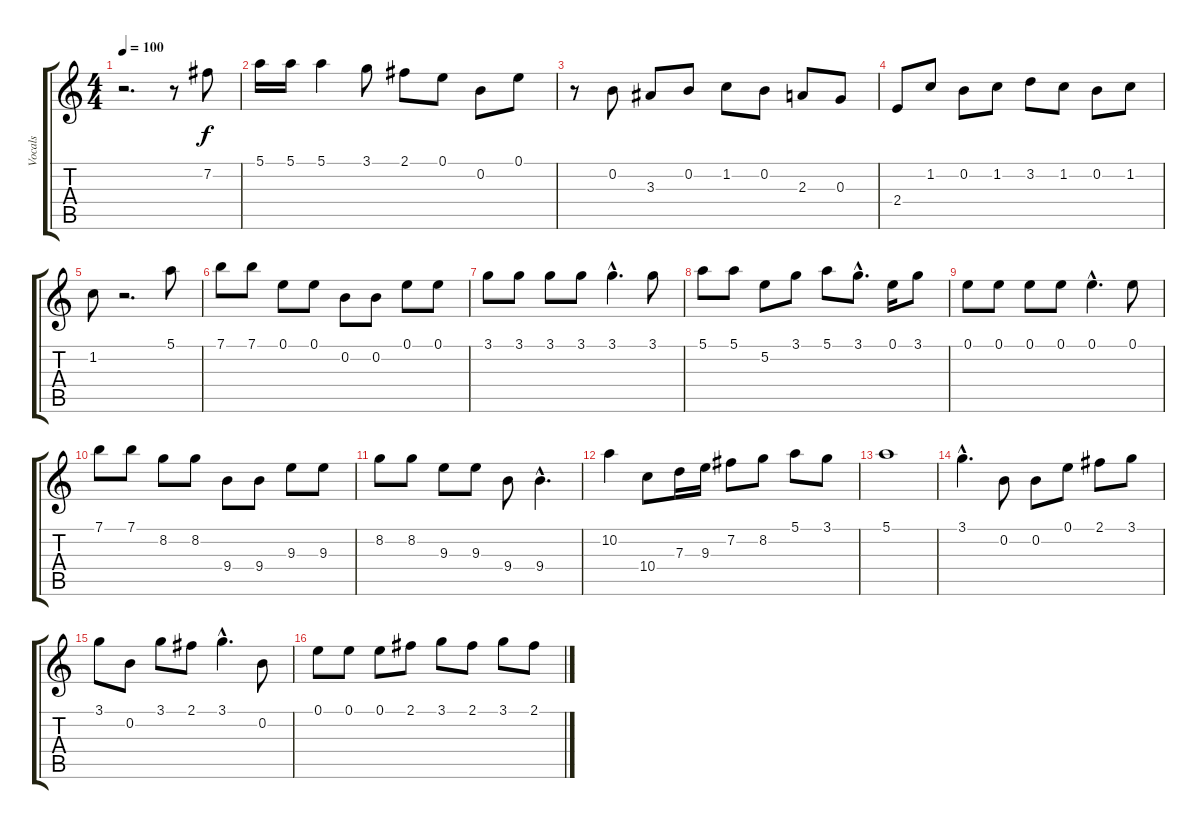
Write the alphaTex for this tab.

\track ("Vocals" "Vocals") {instrument acousticguitarnylon}
\staff {score tabs}
\tuning (E4 B3 G3 D3 A2 E2) {hide}
\ts (4 4)
\tempo 100
\clef g2
\ks c
r.2{d dy f} r.8 7.2.8 |
5.1.16 5.1.16 5.1.4 3.1.8 2.1.8 0.1.8 0.2.8 0.1.8 |
r.8 0.2.8 3.3.8 0.2.8 1.2.8 0.2.8 2.3.8 0.3.8 |
2.4.8 1.2.8 0.2.8 1.2.8 3.2.8 1.2.8 0.2.8 1.2.8 |
1.2.8 r.2{d} 5.1.8 |
7.1.8 7.1.8 0.1.8 0.1.8 0.2.8 0.2.8 0.1.8 0.1.8 |
3.1.8 3.1.8 3.1.8 3.1.8 3.1{hac}.4{d} 3.1.8 |
5.1.8 5.1.8 5.2.8 3.1.8 5.1.8 3.1{hac}.8{d} 0.1.16 3.1.8 |
0.1.8 0.1.8 0.1.8 0.1.8 0.1{hac}.4{d} 0.1.8 |
7.1.8 7.1.8 8.2.8 8.2.8 9.4.8 9.4.8 9.3.8 9.3.8 |
8.2.8 8.2.8 9.3.8 9.3.8 9.4.8 9.4{hac}.4{d} |
10.2.4 10.4.8 7.3.16 9.3.16 7.2.8 8.2.8 5.1.8 3.1.8 |
5.1.1 |
3.1{hac}.4{d} 0.2.8 0.2.8 0.1.8 2.1.8 3.1.8 |
3.1.8 0.2.8 3.1.8 2.1.8 3.1{hac}.4{d} 0.2.8 |
0.1.8 0.1.8 0.1.8 2.1.8 3.1.8 2.1.8 3.1.8 2.1.8
